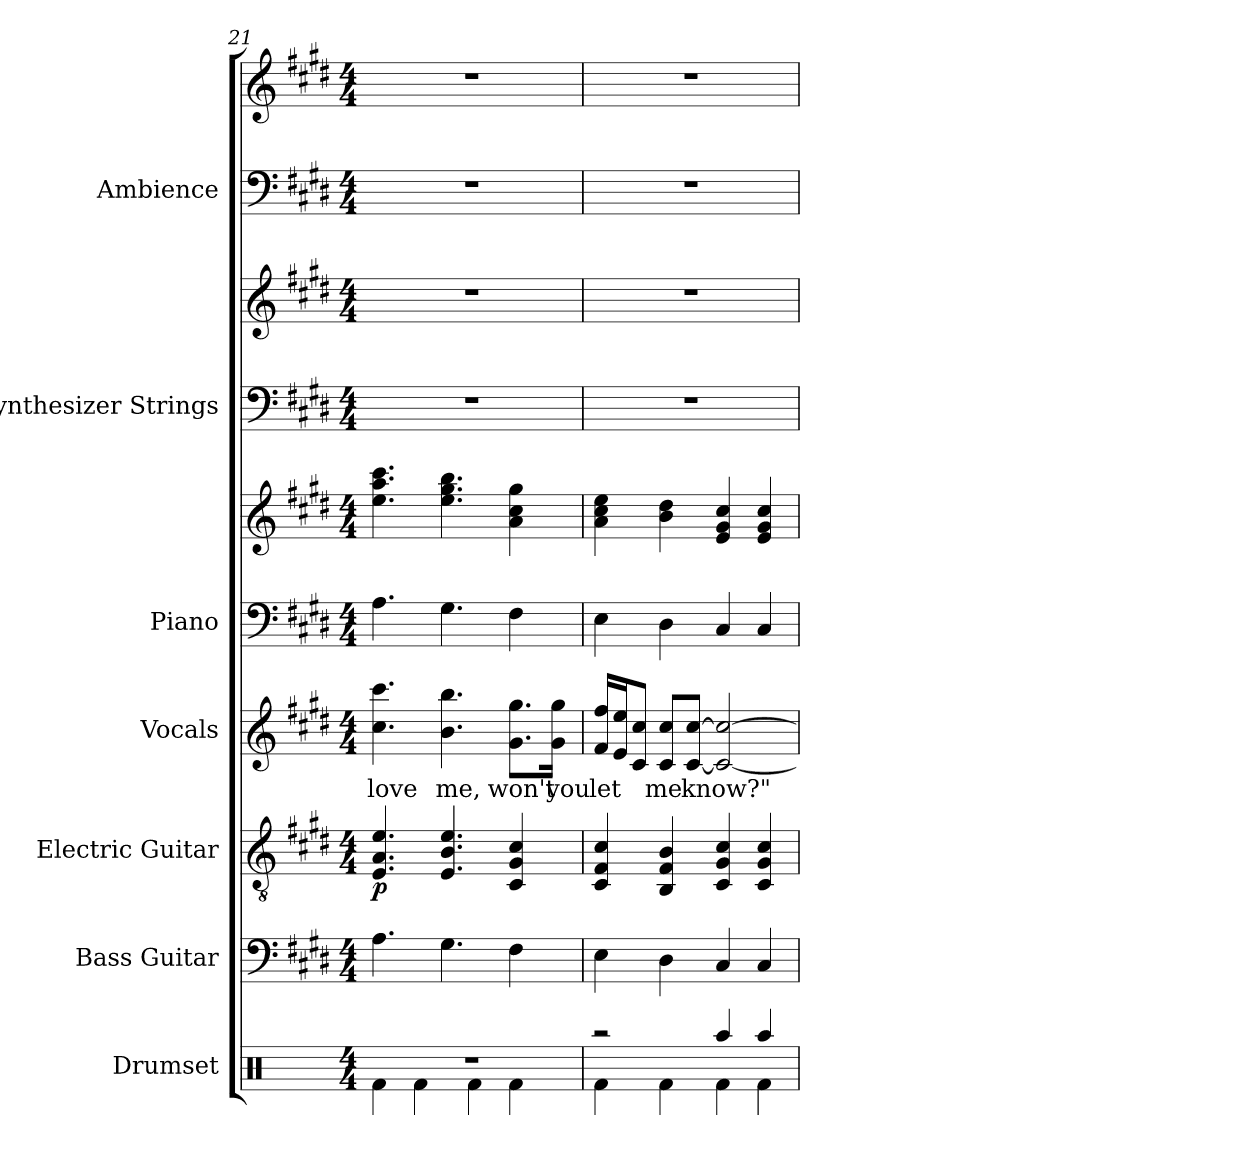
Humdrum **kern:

**kern	**kern	**kern	**dynam	**kern	**text	**kern	**kern	**kern	**kern	**kern	**kern
*part7	*part6	*part5	*part5	*part4	*part4	*part3	*part3	*part2	*part2	*part1	*part1
*staff10	*staff9	*staff8	*staff8	*staff7	*staff7	*staff6	*staff5	*staff4	*staff3	*staff2	*staff1
*I"Drumset	*I"Bass Guitar	*I"Electric Guitar	*	*I"Vocals	*	*I"Piano	*	*I"Synthesizer Strings	*	*I"Ambience	*
*I'D. Set	*I'B. Guit.	*I'E. Guit.	*	*I'Voc.	*	*I'Pno.	*	*I'Syn. Str.	*	*I'Amb.	*
*clefX	*clefF4	*clefGv2	*	*clefG2	*	*clefF4	*clefG2	*clefF4	*clefG2	*clefF4	*clefG2
*	*ITrd7c12	*	*	*	*	*	*	*	*	*	*
*k[]	*k[f#c#g#d#]	*k[f#c#g#d#]	*	*k[f#c#g#d#]	*	*k[f#c#g#d#]	*k[f#c#g#d#]	*k[f#c#g#d#]	*k[f#c#g#d#]	*k[f#c#g#d#]	*k[f#c#g#d#]
*M4/4	*M4/4	*M4/4	*	*M4/4	*	*M4/4	*M4/4	*M4/4	*M4/4	*M4/4	*M4/4
=21	=21	=21	=21	=21	=21	=21	=21	=21	=21	=21	=21
*^	*	*	*	*	*	*	*	*	*	*	*
!	!	!	!	!LO:DY:b	!	!LO:LY:b	!	!	!	!	!	!
1r	4Rf\	4.AA\	4.E/ 4.A/ 4.e/	p	4.cc#\ 4.ccc#\	love	4.A\	4.ee\ 4.aa\ 4.ccc#\	1r	1r	1r	1r
.	4Rf\	.	.	.	.	.	.	.	.	.	.	.
!	!	!	!	!	!	!LO:LY:b	!	!	!	!	!	!
.	.	4.GG#\	4.E/ 4.B/ 4.e/	.	4.b\ 4.bb\	me,	4.G#\	4.ee\ 4.gg#\ 4.bb\	.	.	.	.
.	4Rf\	.	.	.	.	.	.	.	.	.	.	.
!	!	!	!	!	!	!LO:LY:b	!	!	!	!	!	!
.	4Rf\	4FF#\	4C#/ 4G#/ 4c#/	.	8.g#\ 8.gg#\L	won't	4F#\	4a\ 4cc#\ 4gg#\	.	.	.	.
!	!	!	!	!	!	!LO:LY:b	!	!	!	!	!	!
.	.	.	.	.	16g#\ 16gg#\Jk	you	.	.	.	.	.	.
=22	=22	=22	=22	=22	=22	=22	=22	=22	=22	=22	=22	=22
!	!	!	!	!	!	!LO:LY:b	!	!	!	!	!	!
2r	4Rf\	4EE\	4C#/ 4F#/ 4c#/	.	16f#/ 16ff#/LL	let	4E\	4a\ 4cc#\ 4ee\	1r	1r	1r	1r
.	.	.	.	.	16e/ 16ee/J	.	.	.	.	.	.	.
.	.	.	.	.	8c#/ 8cc#/J	.	.	.	.	.	.	.
!	!	!	!	!	!	!LO:LY:b	!	!	!	!	!	!
.	4Rf\	4DD#\	4BB/ 4F#/ 4B/	.	8c#/ 8cc#/L	me	4D#\	4b\ 4dd#\	.	.	.	.
!	!	!	!	!	!	!LO:LY:b	!	!	!	!	!	!
.	.	.	.	.	[8c#/ [8cc#/J	know?"	.	.	.	.	.	.
4Raa/	4Rf\	4CC#/	4C#/ 4G#/ 4c#/	.	2c#/_ 2cc#/_	.	4C#/	4e/ 4g#/ 4cc#/	.	.	.	.
4Raa/	4Rf\	4CC#/	4C#/ 4G#/ 4c#/	.	.	.	4C#/	4e/ 4g#/ 4cc#/	.	.	.	.
*v	*v	*	*	*	*	*	*	*	*	*	*	*
=	=	=	=	=	=	=	=	=	=	=	=
*-	*-	*-	*-	*-	*-	*-	*-	*-	*-	*-	*-
